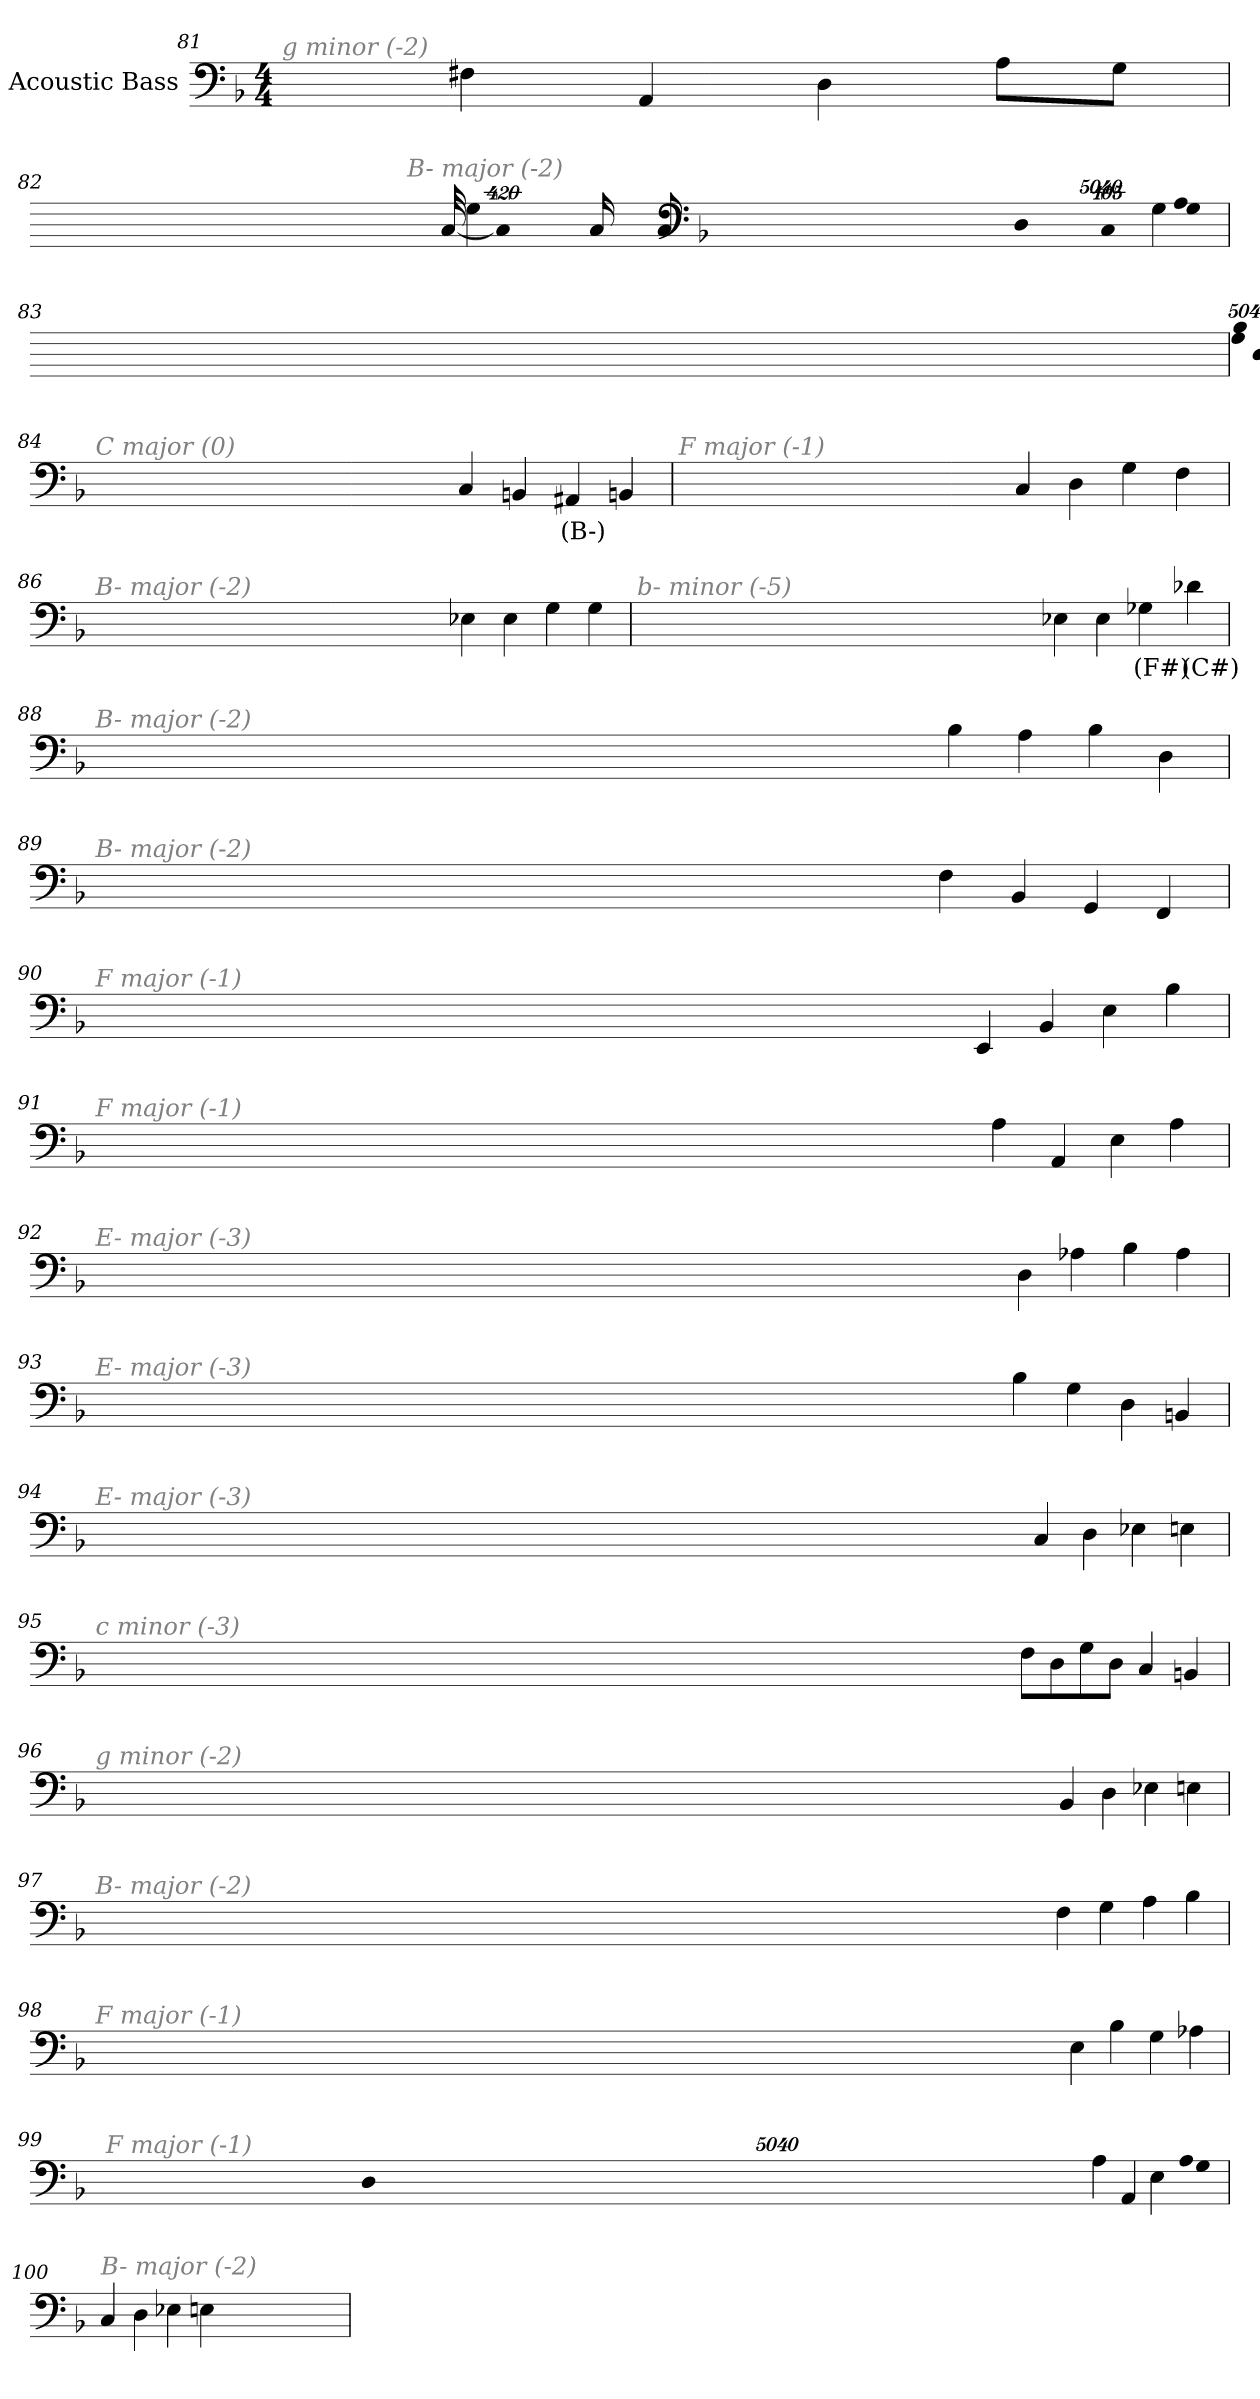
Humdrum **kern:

**kern	**text
*part1	*part1
*staff1	*staff1
*I"Acoustic Bass	*
*clefF4	*
*ITrd7c12	*
*k[b-]	*
*F:	*
*M4/4	*
=81	=81
!LO:TX:i:color=#808080:t=g minor (-2)	!
4FF#X	.
4AAA	.
4DD	.
8AAL	.
8GGJ	.
=82	=82
!LO:TX:i:color=#808080:t=B- major (-2)	!
4GG	.
!LO:N:vis=8	!
40320%3347AAL	.
!LO:N:vis=8	!
40320%3347GG	.
!LO:N:vis=8	!
40320%3347DDJ	.
!LO:N:vis=1024	!
[13440%13CC	.
8CC_	.
16CC_	.
32CC_	.
!LO:N:vis=1024%31	!
13440%407CC]	.
4GG	.
=83	=83
!LO:TX:i:color=#808080:t=B- major (-2)	!
!LO:N:vis=8	!
40320%3347BB-L	.
!LO:N:vis=8	!
40320%3347GG	.
!LO:N:vis=8	!
40320%3347DDJ	.
!LO:N:vis=1024	!
[13440%13CC	.
8CC_	.
16CC_	.
32CC_	.
!LO:N:vis=1024%31	!
13440%407CC]	.
4GG	.
!LO:N:vis=8	!
40320%3347AAL	.
!LO:N:vis=8	!
40320%3347GG	.
!LO:N:vis=8	!
40320%3347EE-XJ	.
=84	=84
!LO:TX:i:color=#808080:t=C major (0)	!
4CC	.
4BBBn	.
4AAA#Xi	(B-)
4BBBn	.
=85	=85
!LO:TX:i:color=#808080:t=F major (-1)	!
4CC	.
4DD	.
4GG	.
4FF	.
=86	=86
!LO:TX:i:color=#808080:t=B- major (-2)	!
4EE-X	.
4EE-	.
4GG	.
4GG	.
=87	=87
!LO:TX:i:color=#808080:t=b- minor (-5)	!
4EE-X	.
4EE-	.
4GG-Xi	(F#)
4D-Xi	(C#)
=88	=88
!LO:TX:i:color=#808080:t=B- major (-2)	!
4BB-	.
4AA	.
4BB-	.
4DD	.
=89	=89
!LO:TX:i:color=#808080:t=B- major (-2)	!
4FF	.
4BBB-	.
4GGG	.
4FFF	.
=90	=90
!LO:TX:i:color=#808080:t=F major (-1)	!
4EEE	.
4BBB-	.
4EE	.
4BB-	.
=91	=91
!LO:TX:i:color=#808080:t=F major (-1)	!
4AA	.
4AAA	.
4EE	.
4AA	.
=92	=92
!LO:TX:i:color=#808080:t=E- major (-3)	!
4DD	.
4AA-X	.
4BB-	.
4AA-	.
=93	=93
!LO:TX:i:color=#808080:t=E- major (-3)	!
4BB-	.
4GG	.
4DD	.
4BBBn	.
=94	=94
!LO:TX:i:color=#808080:t=E- major (-3)	!
4CC	.
4DD	.
4EE-X	.
4EEn	.
=95	=95
!LO:TX:i:color=#808080:t=c minor (-3)	!
8FFL	.
8DD	.
8GG	.
8DDJ	.
4CC	.
4BBBn	.
=96	=96
!LO:TX:i:color=#808080:t=g minor (-2)	!
4BBB-	.
4DD	.
4EE-X	.
4EEn	.
=97	=97
!LO:TX:i:color=#808080:t=B- major (-2)	!
4FF	.
4GG	.
4AA	.
4BB-	.
=98	=98
!LO:TX:i:color=#808080:t=F major (-1)	!
4EE	.
4BB-	.
4GG	.
4AA-X	.
=99	=99
!LO:TX:i:color=#808080:t=F major (-1)	!
4AA	.
4AAA	.
4EE	.
!LO:N:vis=8	!
40320%3347AAL	.
!LO:N:vis=8	!
40320%3347GG	.
!LO:N:vis=8	!
40320%3347DDJ	.
=100	=100
!LO:TX:i:color=#808080:t=B- major (-2)	!
4CC	.
4DD	.
4EE-X	.
4EEn	.
=	=
*-	*-
